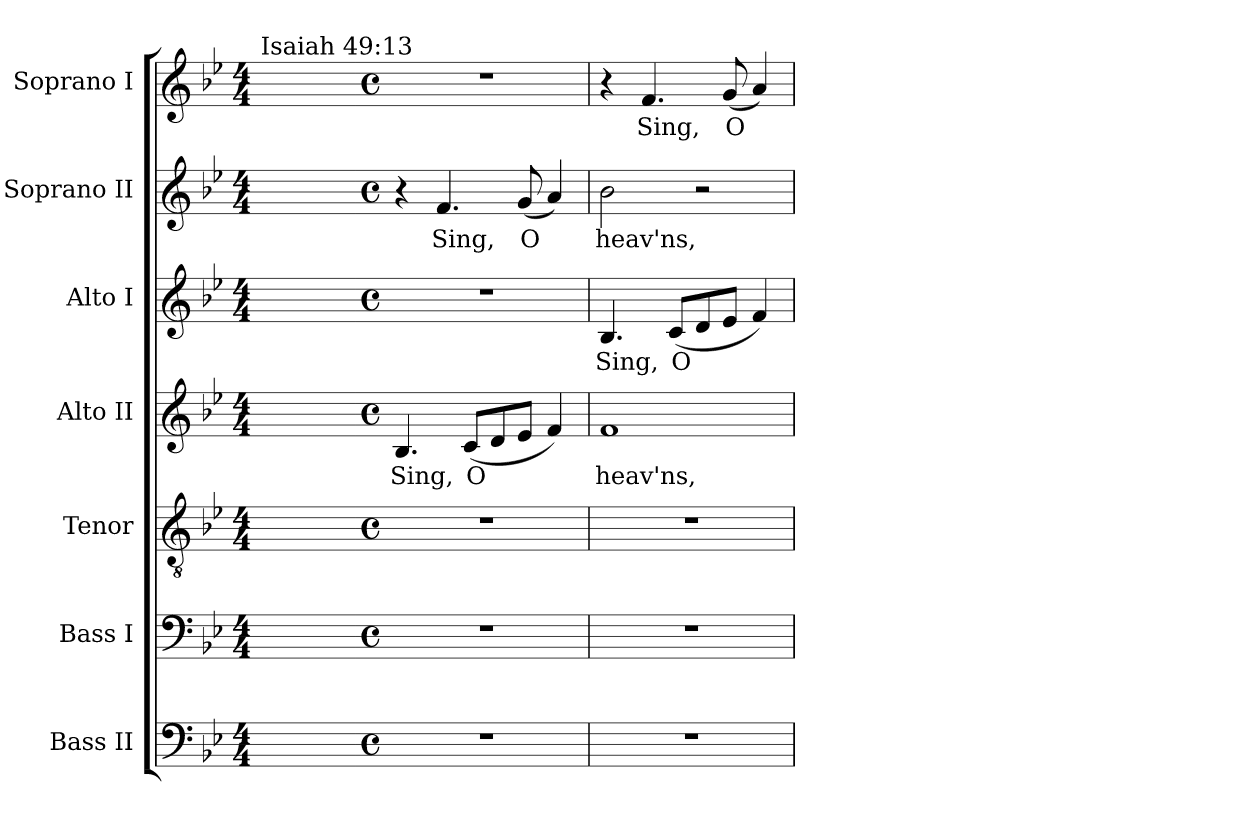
**kern	**kern	**kern	**kern	**text	**kern	**text	**kern	**text	**kern	**text
*part7	*part6	*part5	*part4	*part4	*part3	*part3	*part2	*part2	*part1	*part1
*staff7	*staff6	*staff5	*staff4	*staff4	*staff3	*staff3	*staff2	*staff2	*staff1	*staff1
*I"Bass II	*I"Bass I	*I"Tenor	*I"Alto II	*	*I"Alto I	*	*I"Soprano II	*	*I"Soprano I	*
!!LO:PB:g=z
*clefF4	*clefF4	*clefGv2	*clefG2	*	*clefG2	*	*clefG2	*	*clefG2	*
*	*	*ITrd7c12	*	*	*	*	*	*	*	*
*k[b-e-]	*k[b-e-]	*k[b-e-]	*k[b-e-]	*	*k[b-e-]	*	*k[b-e-]	*	*k[b-e-]	*
*B-:	*B-:	*B-:	*B-:	*	*B-:	*	*B-:	*	*B-:	*
*M4/4	*M4/4	*M4/4	*M4/4	*	*M4/4	*	*M4/4	*	*M4/4	*
=1	=1	=1	=1	=1	=1	=1	=1	=1	=1	=1
!	!	!	!	!	!	!	!	!	!LO:TX:a:t=Isaiah 49&colon;13	!
1ryy	1ryy	1ryy	1ryy	.	1ryy	.	1ryy	.	1ryy	.
=1-	=1-	=1-	=1-	=1-	=1-	=1-	=1-	=1-	=1-	=1-
*M4/4	*M4/4	*M4/4	*M4/4	*	*M4/4	*	*M4/4	*	*M4/4	*
*met(c)	*met(c)	*met(c)	*met(c)	*	*met(c)	*	*met(c)	*	*met(c)	*
!	!	!	!	!LO:LY:b:color=#000000	!	!	!	!	!	!
1r	1r	1r	4.B-i/	Sing,	1r	.	4r	.	1r	.
!	!	!	!	!	!	!	!	!LO:LY:b:color=#000000	!	!
.	.	.	.	.	.	.	4.fi/	Sing,	.	.
!	!	!	!	!LO:LY:b:color=#000000	!	!	!	!	!	!
.	.	.	(8ci/L	O	.	.	.	.	.	.
.	.	.	8di/	.	.	.	.	.	.	.
!	!	!	!	!	!	!	!	!LO:LY:b:color=#000000	!	!
.	.	.	8e-i/J	.	.	.	(8gi/	O	.	.
.	.	.	4fi/)	.	.	.	4ai/)	.	.	.
=2	=2	=2	=2	=2	=2	=2	=2	=2	=2	=2
!	!	!	!	!LO:LY:b:color=#000000	!	!	!	!	!	!
!	!	!	!	!	!	!LO:LY:b:color=#000000	!	!	!	!
!	!	!	!	!	!	!	!	!LO:LY:b:color=#000000	!	!
1r	1r	1r	1fi	heav'ns,	4.B-i/	Sing,	2b-i\	heav'ns,	4r	.
!	!	!	!	!	!	!	!	!	!	!LO:LY:b:color=#000000
.	.	.	.	.	.	.	.	.	4.fi/	Sing,
!	!	!	!	!	!	!LO:LY:b:color=#000000	!	!	!	!
.	.	.	.	.	(8ci/L	O	.	.	.	.
.	.	.	.	.	8di/	.	2r	.	.	.
!	!	!	!	!	!	!	!	!	!	!LO:LY:b:color=#000000
.	.	.	.	.	8e-i/J	.	.	.	(8gi/	O
.	.	.	.	.	4fi/)	.	.	.	4ai/)	.
=	=	=	=	=	=	=	=	=	=	=
*-	*-	*-	*-	*-	*-	*-	*-	*-	*-	*-
